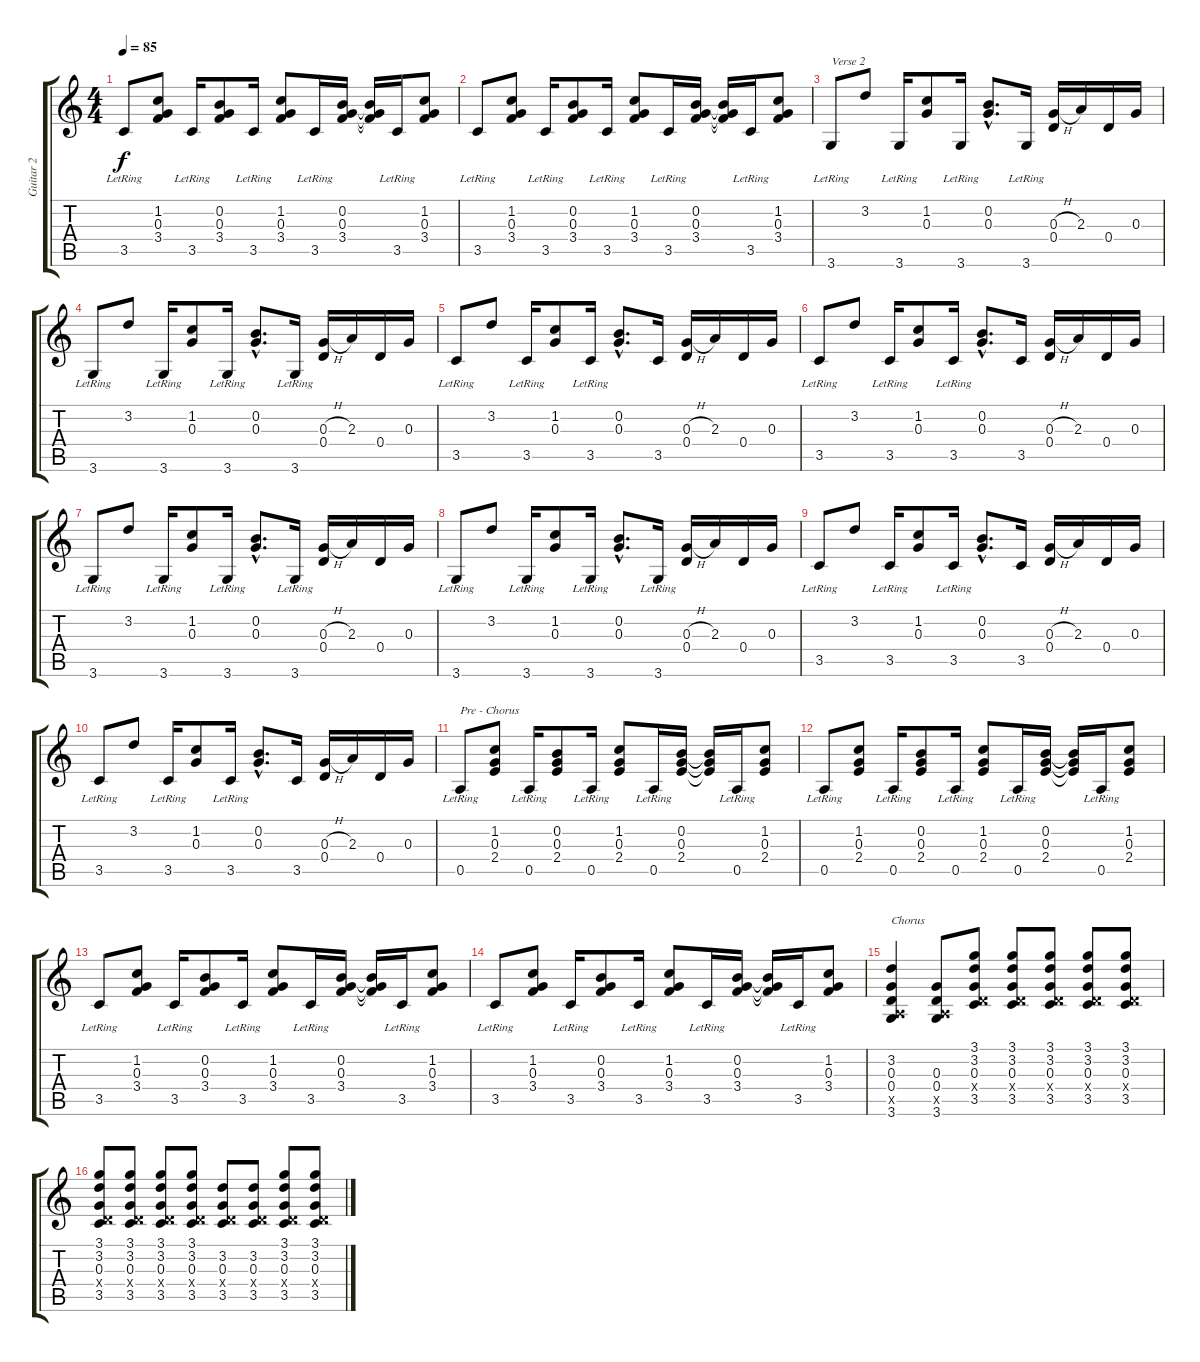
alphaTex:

\track ("Guitar 2" "Guitar 2") {instrument distortionguitar}
\staff {score tabs}
\tuning (E4 B3 G3 D3 A2 E2) {hide}
\ts (4 4)
\tempo 85
\clef g2
\ks c
3.5{lr}.8{dy f} (1.2 0.3 3.4).8 3.5{lr}.16 (0.2 0.3 3.4).8 3.5{lr}.16 (1.2 0.3 3.4).8 3.5{lr}.16 (0.2 0.3 3.4).16 (0.2{t} 0.3{t} 3.4{t}).16 3.5{lr}.16 (1.2 0.3 3.4).8 |
3.5{lr}.8 (1.2 0.3 3.4).8 3.5{lr}.16 (0.2 0.3 3.4).8 3.5{lr}.16 (1.2 0.3 3.4).8 3.5{lr}.16 (0.2 0.3 3.4).16 (0.2{t} 0.3{t} 3.4{t}).16 3.5{lr}.16 (1.2 0.3 3.4).8 |
3.6{lr}.8{txt "Verse 2"} 3.2.8 3.6{lr}.16 (1.2 0.3).8 3.6{lr}.16 (0.2{hac} 0.3{hac}).8{d} 3.6{lr}.16 (0.3{h} 0.4).16 2.3.16 0.4.16 0.3.16 |
3.6{lr}.8 3.2.8 3.6{lr}.16 (1.2 0.3).8 3.6{lr}.16 (0.2{hac} 0.3{hac}).8{d} 3.6{lr}.16 (0.3{h} 0.4).16 2.3.16 0.4.16 0.3.16 |
3.5{lr}.8 3.2.8 3.5{lr}.16 (1.2 0.3).8 3.5{lr}.16 (0.2{hac} 0.3{hac}).8{d} 3.5.16 (0.3{h} 0.4).16 2.3.16 0.4.16 0.3.16 |
3.5{lr}.8 3.2.8 3.5{lr}.16 (1.2 0.3).8 3.5{lr}.16 (0.2{hac} 0.3{hac}).8{d} 3.5.16 (0.3{h} 0.4).16 2.3.16 0.4.16 0.3.16 |
3.6{lr}.8 3.2.8 3.6{lr}.16 (1.2 0.3).8 3.6{lr}.16 (0.2{hac} 0.3{hac}).8{d} 3.6{lr}.16 (0.3{h} 0.4).16 2.3.16 0.4.16 0.3.16 |
3.6{lr}.8 3.2.8 3.6{lr}.16 (1.2 0.3).8 3.6{lr}.16 (0.2{hac} 0.3{hac}).8{d} 3.6{lr}.16 (0.3{h} 0.4).16 2.3.16 0.4.16 0.3.16 |
3.5{lr}.8 3.2.8 3.5{lr}.16 (1.2 0.3).8 3.5{lr}.16 (0.2{hac} 0.3{hac}).8{d} 3.5.16 (0.3{h} 0.4).16 2.3.16 0.4.16 0.3.16 |
3.5{lr}.8 3.2.8 3.5{lr}.16 (1.2 0.3).8 3.5{lr}.16 (0.2{hac} 0.3{hac}).8{d} 3.5.16 (0.3{h} 0.4).16 2.3.16 0.4.16 0.3.16 |
0.5{lr}.8{txt "Pre - Chorus"} (1.2 0.3 2.4).8 0.5{lr}.16 (0.2 0.3 2.4).8 0.5{lr}.16 (1.2 0.3 2.4).8 0.5{lr}.16 (0.2 0.3 2.4).16 (0.2{t} 0.3{t} 2.4{t}).16 0.5{lr}.16 (1.2 0.3 2.4).8 |
0.5{lr}.8 (1.2 0.3 2.4).8 0.5{lr}.16 (0.2 0.3 2.4).8 0.5{lr}.16 (1.2 0.3 2.4).8 0.5{lr}.16 (0.2 0.3 2.4).16 (0.2{t} 0.3{t} 2.4{t}).16 0.5{lr}.16 (1.2 0.3 2.4).8 |
3.5{lr}.8 (1.2 0.3 3.4).8 3.5{lr}.16 (0.2 0.3 3.4).8 3.5{lr}.16 (1.2 0.3 3.4).8 3.5{lr}.16 (0.2 0.3 3.4).16 (0.2{t} 0.3{t} 3.4{t}).16 3.5{lr}.16 (1.2 0.3 3.4).8 |
3.5{lr}.8 (1.2 0.3 3.4).8 3.5{lr}.16 (0.2 0.3 3.4).8 3.5{lr}.16 (1.2 0.3 3.4).8 3.5{lr}.16 (0.2 0.3 3.4).16 (0.2{t} 0.3{t} 3.4{t}).16 3.5{lr}.16 (1.2 0.3 3.4).8 |
(3.2 0.3 0.4 0.5{x} 3.6).4{txt "Chorus"} (0.3 0.4 0.5{x} 3.6).8 (3.1 3.2 0.3 0.4{x} 3.5).8 (3.1 3.2 0.3 0.4{x} 3.5).8 (3.1 3.2 0.3 0.4{x} 3.5).8 (3.1 3.2 0.3 0.4{x} 3.5).8 (3.1 3.2 0.3 0.4{x} 3.5).8 |
(3.1 3.2 0.3 0.4{x} 3.5).8 (3.1 3.2 0.3 0.4{x} 3.5).8 (3.1 3.2 0.3 0.4{x} 3.5).8 (3.1 3.2 0.3 0.4{x} 3.5).8 (3.2 0.3 0.4{x} 3.5).8 (3.2 0.3 0.4{x} 3.5).8 (3.1 3.2 0.3 0.4{x} 3.5).8 (3.1 3.2 0.3 0.4{x} 3.5).8
